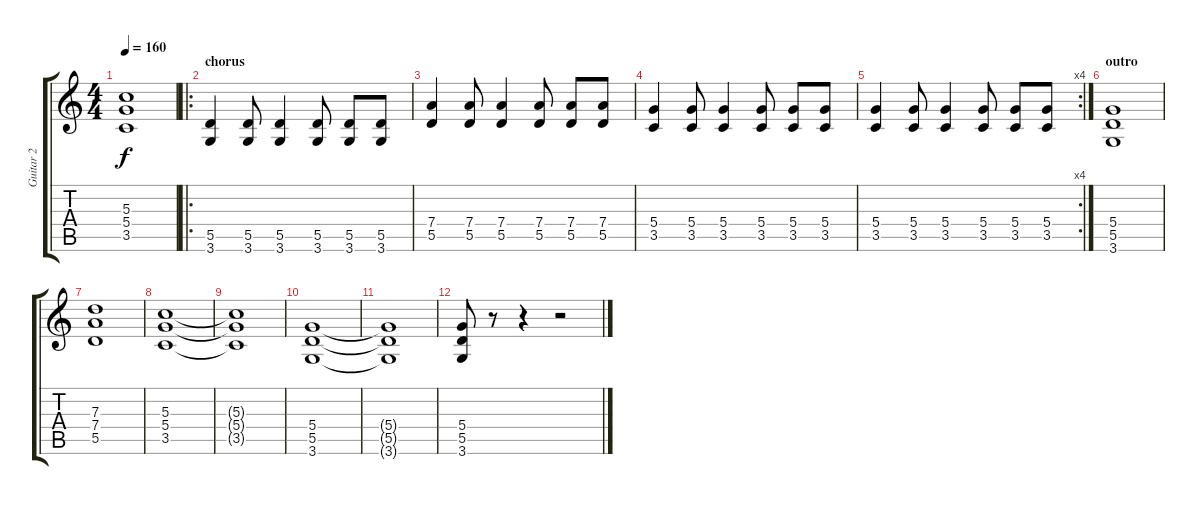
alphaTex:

\track ("Guitar 2" "Guitar 2") {instrument distortionguitar}
\staff {score tabs}
\tuning (E4 B3 G3 D3 A2 E2) {hide}
\ts (4 4)
\tempo 160
\clef g2
\ks c
(5.3{t} 5.4{t} 3.5{t}).1{dy f} |
\ro
\section ("" "chorus")
(5.5 3.6).4 (5.5 3.6).8 (5.5 3.6).4 (5.5 3.6).8 (5.5 3.6).8 (5.5 3.6).8 |
(7.4 5.5).4 (7.4 5.5).8 (7.4 5.5).4 (7.4 5.5).8 (7.4 5.5).8 (7.4 5.5).8 |
(5.4 3.5).4 (5.4 3.5).8 (5.4 3.5).4 (5.4 3.5).8 (5.4 3.5).8 (5.4 3.5).8 |
\rc 4
(5.4 3.5).4 (5.4 3.5).8 (5.4 3.5).4 (5.4 3.5).8 (5.4 3.5).8 (5.4 3.5).8 |
\section ("" "outro")
(5.4 5.5 3.6).1 |
(7.3 7.4 5.5).1 |
(5.3 5.4 3.5).1 |
(5.3{t} 5.4{t} 3.5{t}).1 |
(5.4 5.5 3.6).1 |
(5.4{t} 5.5{t} 3.6{t}).1 |
(5.4 5.5 3.6).8 r.8 r.4 r.2
